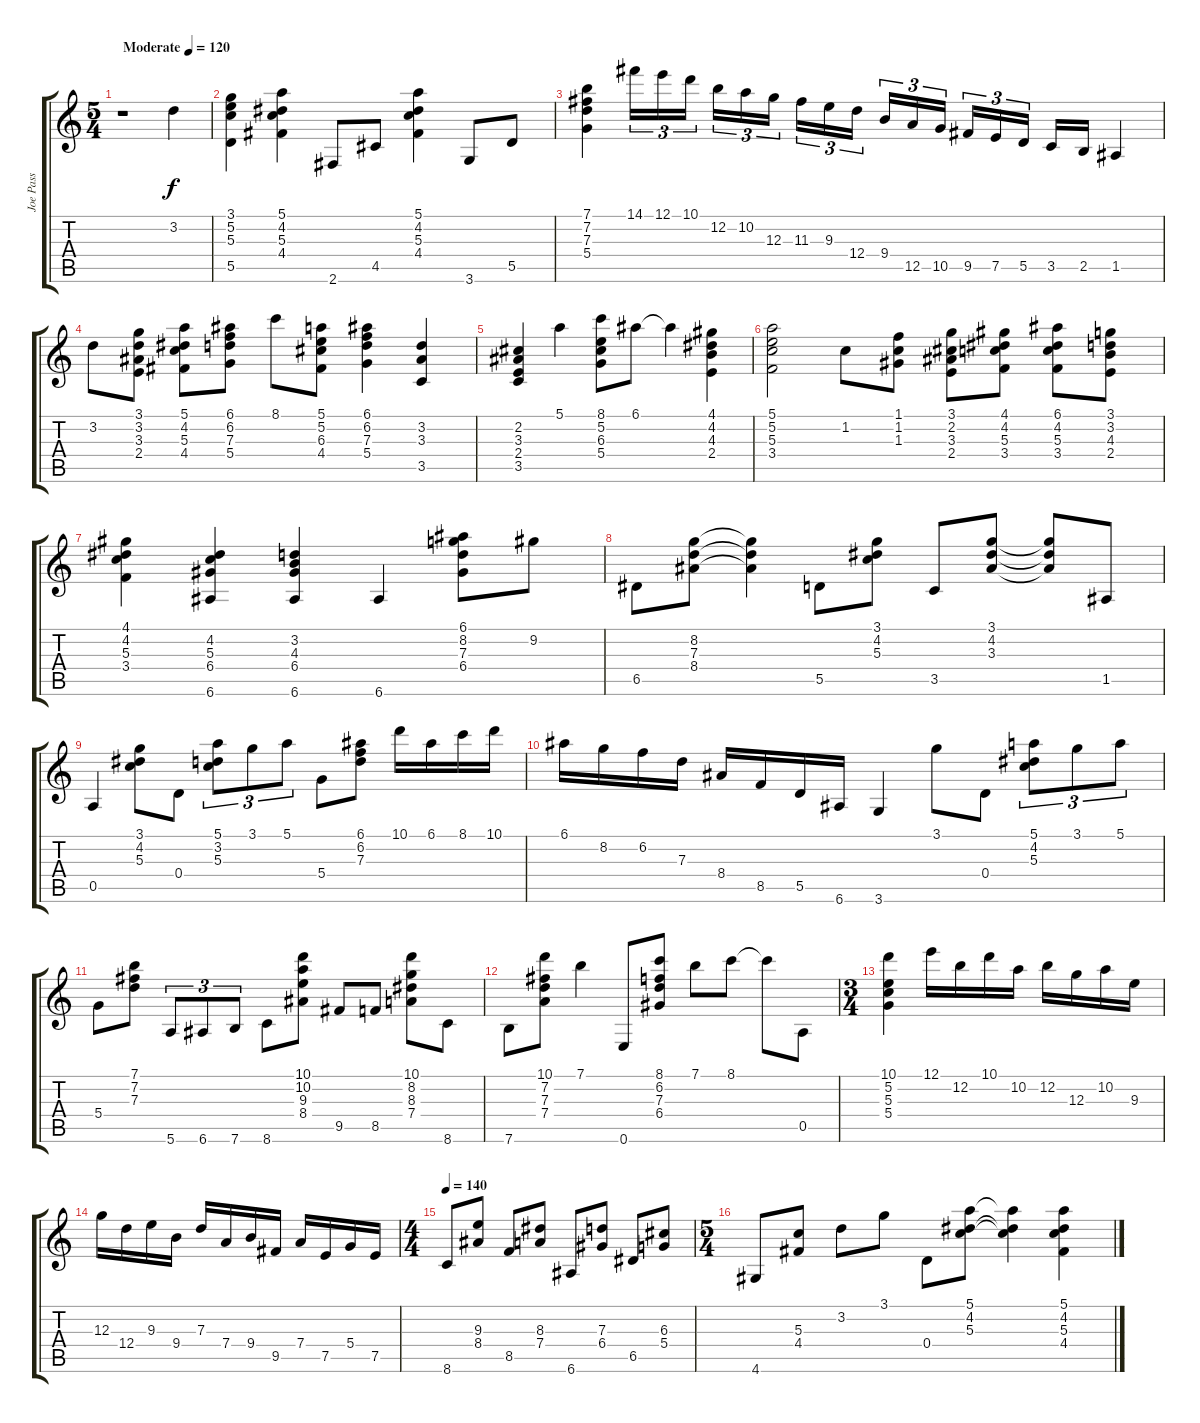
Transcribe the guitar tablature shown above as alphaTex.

\track ("Joe Pass" "Joe Pass") {instrument electricguitarjazz}
\staff {score tabs}
\tuning (E4 B3 G3 D3 A2 E2) {hide}
\ts (5 4)
\tempo (120 "Moderate")
\clef g2
\ks c
r.1{dy f instrument electricguitarjazz} 3.2.4 |
(3.1 5.2 5.3 5.5).4 (5.1 4.2 5.3 4.4).4 2.6.8 4.5.8 (5.1 4.2 5.3 4.4).4 3.6.8 5.5.8 |
(7.1 7.2 7.3 5.4).4 14.1.16{tu (3 2)} 12.1.16{tu (3 2)} 10.1.16{tu (3 2)} 12.2.16{tu (3 2)} 10.2.16{tu (3 2)} 12.3.16{tu (3 2)} 11.3.16{tu (3 2)} 9.3.16{tu (3 2)} 12.4.16{tu (3 2)} 9.4.16{tu (3 2)} 12.5.16{tu (3 2)} 10.5.16{tu (3 2)} 9.5.16{tu (3 2)} 7.5.16{tu (3 2)} 5.5.16{tu (3 2)} 3.5.16 2.5.16 1.5.4 |
3.2.8 (3.1 3.2 3.3 2.4).8 (5.1 4.2 5.3 4.4).8 (6.1 6.2 7.3 5.4).8 8.1.8 (5.1 5.2 6.3 4.4).8 (6.1 6.2 7.3 5.4).4 (3.2 3.3 3.5).4 |
(2.2 3.3 2.4 3.5).4 5.1.4 (8.1 5.2 6.3 5.4).8 6.1.8 6.1{t}.4 (4.1 4.2 4.3 2.4).4 |
(5.1 5.2 5.3 3.4).2 1.2.8 (1.1 1.2 1.3).8 (3.1 2.2 3.3 2.4).8 (4.1 4.2 5.3 3.4).8 (6.1 4.2 5.3 3.4).8 (3.1 3.2 4.3 2.4).8 |
(4.1 4.2 5.3 3.4).4 (4.2 5.3 6.4 6.6).4 (3.2 4.3 6.4 6.6).4 6.6.4 (6.1 8.2 7.3 6.4).8 9.2.8 |
6.5.8 (8.2 7.3 8.4).8 (8.2{t} 7.3{t} 8.4{t}).4 5.5.8 (3.1 4.2 5.3).8 3.5.8 (3.1 4.2 3.3).8 (3.1{t} 4.2{t} 3.3{t}).8 1.5.8 |
0.5.4 (3.1 4.2 5.3).8 0.4.8 (5.1 3.2 5.3).8{tu (3 2)} 3.1.8{tu (3 2)} 5.1.8{tu (3 2)} 5.4.8 (6.1 6.2 7.3).8 10.1.16 6.1.16 8.1.16 10.1.16 |
6.1.16 8.2.16 6.2.16 7.3.16 8.4.16 8.5.16 5.5.16 6.6.16 3.6.4 3.1.8 0.4.8 (5.1 4.2 5.3).8{tu (3 2)} 3.1.8{tu (3 2)} 5.1.8{tu (3 2)} |
5.4.8 (7.1 7.2 7.3).8 5.6.8{tu (3 2)} 6.6.8{tu (3 2)} 7.6.8{tu (3 2)} 8.6.8 (10.1 10.2 9.3 8.4).8 9.5.8 8.5.8 (10.1 8.2 8.3 7.4).8 8.6.8 |
7.6.8 (10.1 7.2 7.3 7.4).8 7.1.4 0.6.8 (8.1 6.2 7.3 6.4).8 7.1.8 8.1.8 8.1{t}.8 0.5.8 |
\ts (3 4)
(10.1 5.2 5.3 5.4).4 12.1.16 12.2.16 10.1.16 10.2.16 12.2.16 12.3.16 10.2.16 9.3.16 |
12.3.16 12.4.16 9.3.16 9.4.16 7.3.16 7.4.16 9.4.16 9.5.16 7.4.16 7.5.16 5.4.16 7.5.16 |
\ts (4 4)
\tempo 140
8.6.8 (9.3 8.4).8 8.5.8 (8.3 7.4).8 6.6.8 (7.3 6.4).8 6.5.8 (6.3 5.4).8 |
\ts (5 4)
4.6.8 (5.3 4.4).8 3.2.8 3.1.8 0.4.8 (5.1 4.2 5.3).8 (5.1{t} 4.2{t} 5.3{t}).4 (5.1 4.2 5.3 4.4).4
